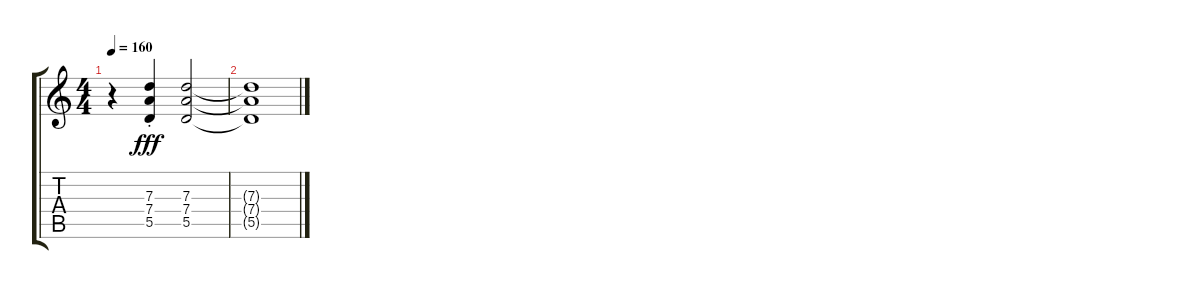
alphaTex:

\track "" {instrument electricguitarjazz}
\staff {score tabs}
\tuning (E4 B3 G3 D3 A2 E2) {hide}
\ts (4 4)
\tempo 160
\clef g2
\ks c
r.4{dy fff} (7.3{st} 7.4{st} 5.5{st}).4 (7.3 7.4 5.5).2 |
(7.3{t} 7.4{t} 5.5{t}).1
